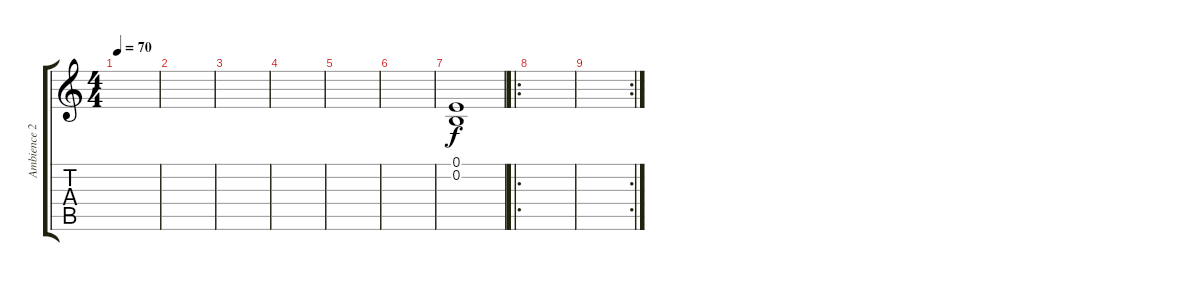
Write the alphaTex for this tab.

\track ("Ambience 2" "Ambience 2") {instrument lead2sawtooth}
\staff {score tabs}
\tuning (E4 B3 G3 D3 A2 E2) {hide}
\ts (4 4)
\tempo 70
\clef g2
\ks c
|
|
|
|
|
|
(0.1 0.2).1 |
\ro
|
\rc 2
